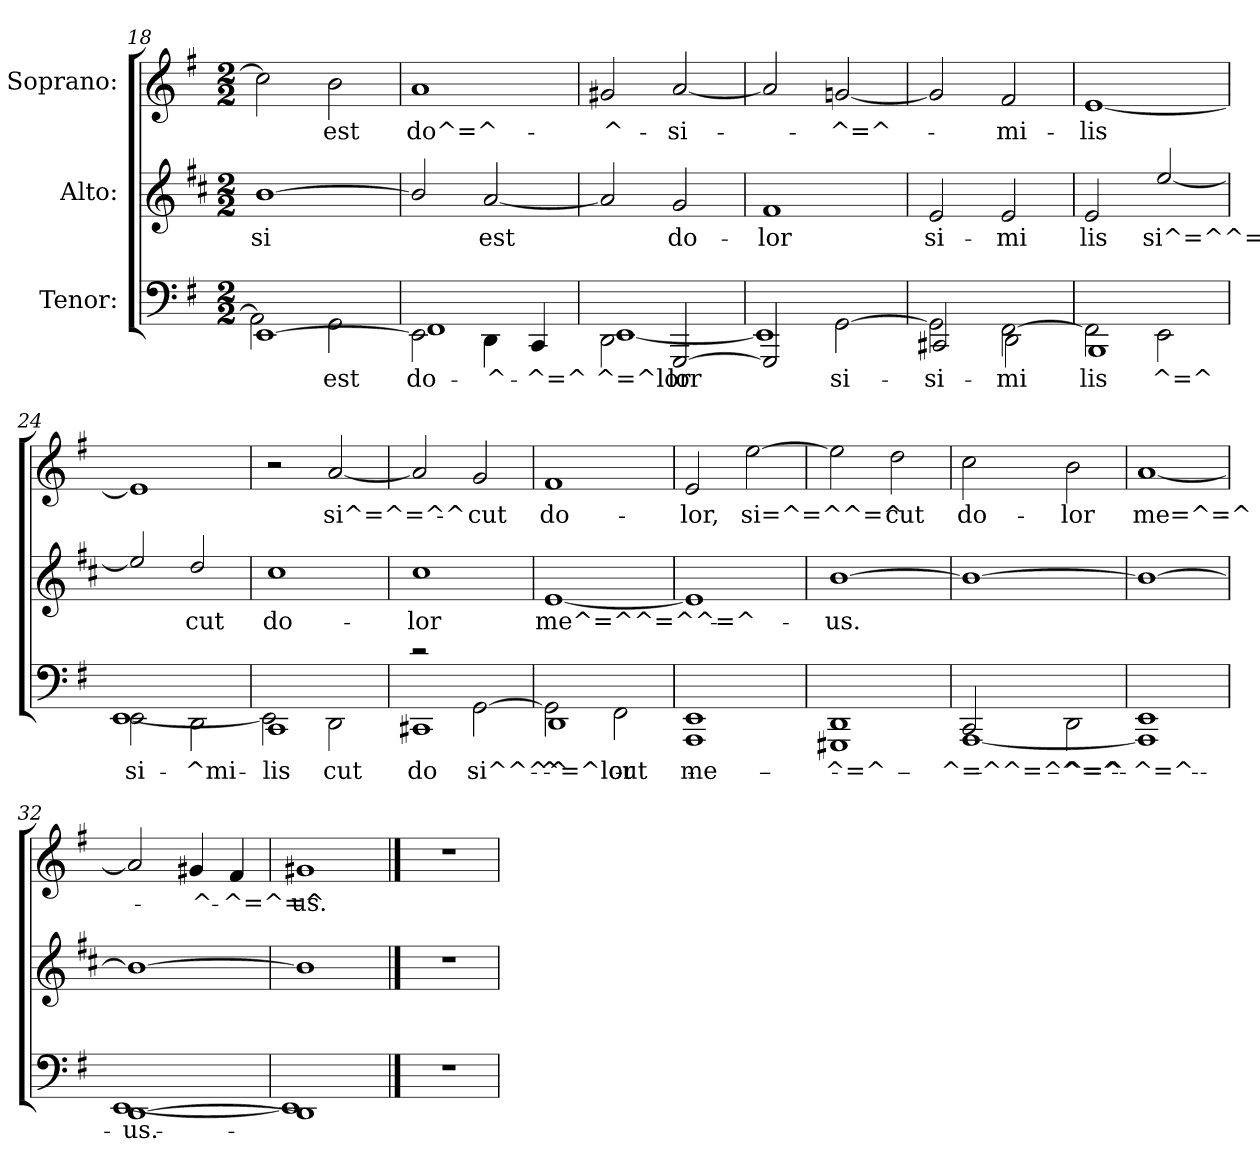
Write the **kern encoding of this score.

**kern	**text	**kern	**text	**kern	**text
*part3	*part3	*part2	*part2	*part1	*part1
*staff3	*staff3	*staff2	*staff2	*staff1	*staff1
*I"Tenor:	*	*I"Alto:	*	*I"Soprano:	*
*clefF4	*	*clefG2	*	*clefG2	*
*ITrd-7c-12	*	*ITrd4c7	*	*	*
*k[f#]	*	*k[f#]	*	*k[f#]	*
*G:	*	*G:	*	*G:	*
*M2/2	*	*M2/2	*	*M2/2	*
=18	=18	=18	=18	=18	=18
!	!LO:LY:b	!	!LO:LY:b	!	!
*^	*	*	*	*	*
[>1E	2A\]	.	[<1e	si	2cc\]	.
!	!	!LO:LY:b	!	!	!	!LO:LY:b
.	2G\	-est	.	.	2b\	est
=19	=19	=19	=19	=19	=19	=19
!	!	!LO:LY:b	!	!	!	!LO:LY:b
2E\]	1F#	do-	2e/]	.	1a	do^=^-
!	!	!LO:LY:b	!	!LO:LY:b	!	!
4D\	.	^-	[<2d/	est	.	.
!	!	!LO:LY:b	!	!	!	!
4C/	.	-^=^	.	.	.	.
!!LO:LB:g=z
=20	=20	=20	=20	=20	=20	=20
!	!	!LO:LY:b	!	!	!	!
!	!	!LO:LY:b	!	!	!	!LO:LY:b
2D\	[>1E	^=^lor	2d/]	.	2g#X/	-^-
!	!	!LO:LY:b	!	!LO:LY:b	!	!LO:LY:b
[<2GG/	.	-lor	2c/	do-	[<2a/	-si-
=21	=21	=21	=21	=21	=21	=21
!	!	!	!	!LO:LY:b	!	!
2GG/]	1E]	.	1B	-lor	2a/]	.
!	!	!LO:LY:b	!	!	!	!LO:LY:b
[>2G\	.	si-	.	.	[<2gni/	-^=^-
=22	=22	=22	=22	=22	=22	=22
!	!	!LO:LY:b	!	!LO:LY:b	!	!
2G\]	2C#X/	-si-	2A/	si-	2g/]	.
!	!	!LO:LY:b	!	!	!	!
!	!	!LO:LY:b	!	!LO:LY:b	!	!LO:LY:b
[>2F#\	2D\	-mi	2A/	-mi	2f#/	-mi-
=23	=23	=23	=23	=23	=23	=23
!	!	!LO:LY:b	!	!LO:LY:b	!	!LO:LY:b
2F#\]	1BB	lis	2A/	lis	[<1e	-lis
!	!	!LO:LY:b	!	!LO:LY:b	!	!
2E\	.	^=^	[<2a/	si^=^^=^	.	.
=24	=24	=24	=24	=24	=24	=24
!	!	!LO:LY:b	!	!	!	!
!	!	!LO:LY:b	!	!	!	!
2E\	[>1E	-si-	2a/]	.	1e]	.
!	!	!LO:LY:b	!	!LO:LY:b	!	!
2D\	.	-^mi-	2g/	cut	.	.
=25	=25	=25	=25	=25	=25	=25
!	!	!LO:LY:b	!	!LO:LY:b	!	!
1C	2E\]	-lis	1f#	do-	2r	.
!	!	!LO:LY:b	!	!	!	!LO:LY:b
.	2D\	cut	.	.	[<2a/	si^=^=^^-
=26	=26	=26	=26	=26	=26	=26
!	!	!LO:LY:b	!	!LO:LY:b	!	!
2rc	1C#X	-do-	1f#	-lor	2a/]	.
!	!	!LO:LY:b	!	!	!	!LO:LY:b
[>2G\	.	si^^^^-	.	.	2g/	-cut
!!LO:LB:g=z
=27	=27	=27	=27	=27	=27	=27
!	!	!LO:LY:b	!	!LO:LY:b	!	!LO:LY:b
2G\]	1D	^=^lor	[<1A	me^=^^=^^=^-	1f#	do-
!	!	!LO:LY:b	!	!	!	!
2F#\	.	-cut	.	.	.	.
=28	=28	=28	=28	=28	=28	=28
!	!	!LO:LY:b	!	!	!	!
!	!	!LO:LY:b	!	!	!	!LO:LY:b
1E	1AA	-me-	1A]	.	2e/	-lor,
!	!	!	!	!	!	!LO:LY:b
.	.	.	.	.	[>2ee\	si=^=^^=^
=29	=29	=29	=29	=29	=29	=29
!	!	!LO:LY:b	!	!	!	!
!	!	!LO:LY:b	!	!LO:LY:b	!	!
1D	1GG#X	^=^-	[<1e	-us.	2ee\]	.
!	!	!	!	!	!	!LO:LY:b
.	.	.	.	.	2dd\	cut
=30	=30	=30	=30	=30	=30	=30
!	!	!LO:LY:b	!	!	!	!
!	!	!LO:LY:b	!	!	!	!LO:LY:b
2C/	[<1AA	-^=^^=^^=^-	1e_	.	2cc\	do-
!	!	!LO:LY:b	!	!	!	!LO:LY:b
2D\	.	-^=^-	.	.	2b\	-lor
=31	=31	=31	=31	=31	=31	=31
!	!	!LO:LY:b	!	!	!	!LO:LY:b
1E	1AA]	-^=^-	1e_	.	[<1a	me=^=^-
=32	=32	=32	=32	=32	=32	=32
!	!	!LO:LY:b	!	!	!	!
!	!	!LO:LY:b	!	!	!	!
[>1D	[>1E	us.	1e_	.	2a/]	.
!	!	!	!	!	!	!LO:LY:b
.	.	.	.	.	4g#X/	-^-
!	!	!	!	!	!	!LO:LY:b
.	.	.	.	.	4f#/	-^=^=^
=33	=33	=33	=33	=33	=33	=33
!	!	!	!	!	!	!LO:LY:b
1D]	1E]	.	1e]	.	1g#X	us.
*v	*v	*	*	*	*	*
!!LO:LB:g=z
==34	==34	==34	==34	==34	==34
1r	.	1r	.	1r	.
=	=	=	=	=	=
*-	*-	*-	*-	*-	*-
